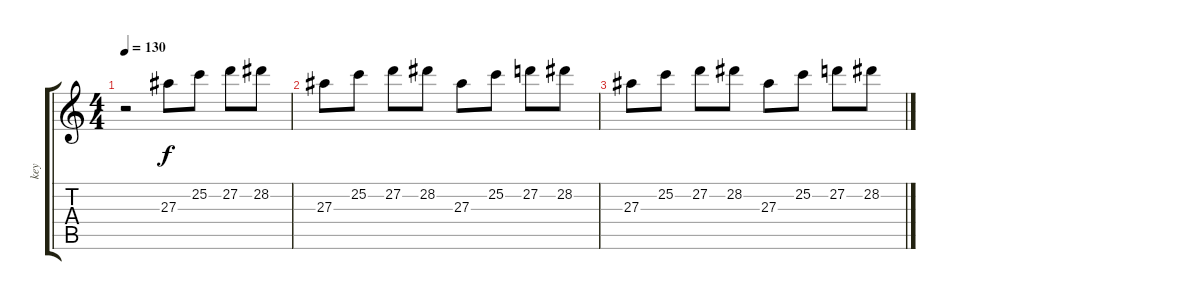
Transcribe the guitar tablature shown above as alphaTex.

\track ("key" "key") {instrument acousticgrandpiano}
\staff {score tabs}
\tuning (E4 B3 G3 D3 A2 E2) {hide}
\ts (4 4)
\tempo 130
\clef g2
\ks c
r.2{dy f} 27.3.8 25.2.8 27.2.8 28.2.8 |
27.3.8 25.2.8 27.2.8 28.2.8 27.3.8 25.2.8 27.2.8 28.2.8 |
27.3.8 25.2.8 27.2.8 28.2.8 27.3.8 25.2.8 27.2.8 28.2.8
